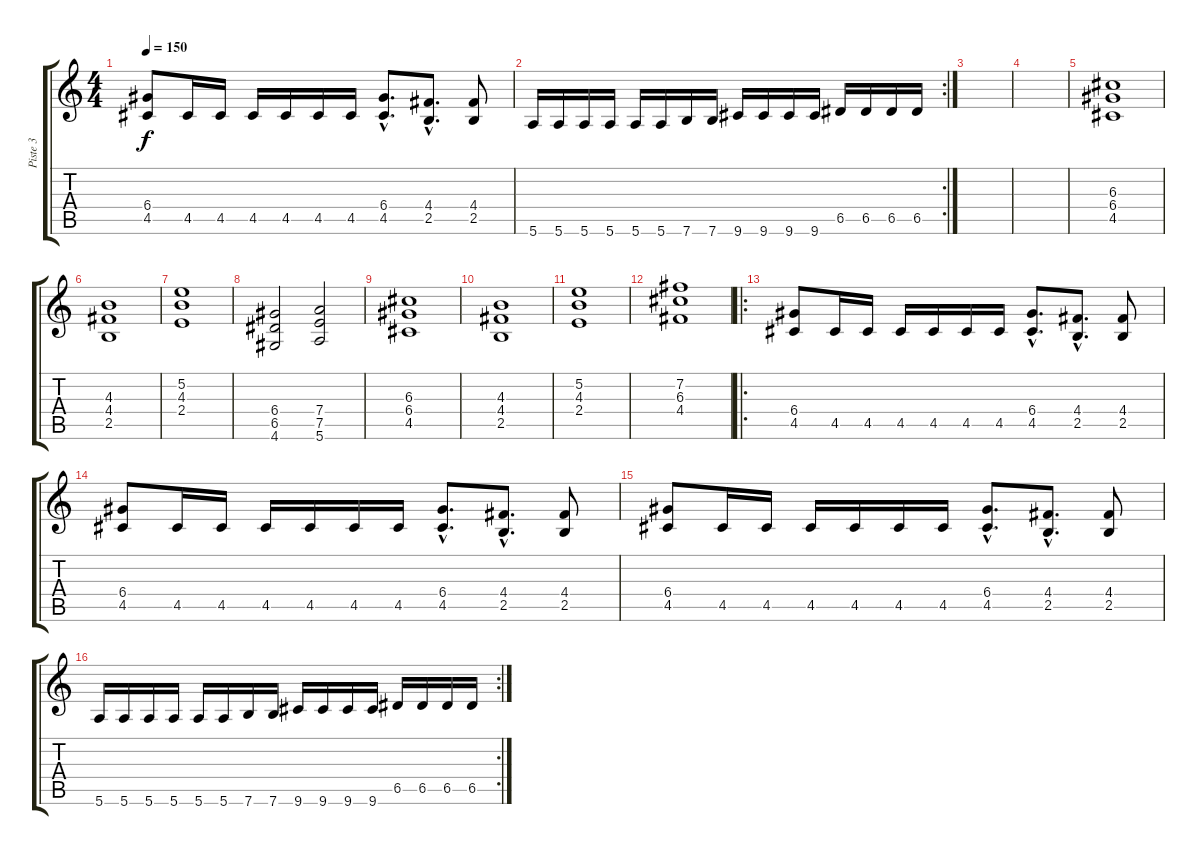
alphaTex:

\track ("Piste 3" "Piste 3") {instrument distortionguitar}
\staff {score tabs}
\tuning (E4 B3 G3 D3 A2 E2) {hide}
\ts (4 4)
\tempo 150
\clef g2
\ks c
(6.4 4.5).8{dy f} 4.5.16 4.5.16 4.5.16 4.5.16 4.5.16 4.5.16 (6.4{hac} 4.5{hac}).8{d} (4.4{hac} 2.5{hac}).8{d} (4.4 2.5).8 |
\rc 2
5.6.16 5.6.16 5.6.16 5.6.16 5.6.16 5.6.16 7.6.16 7.6.16 9.6.16 9.6.16 9.6.16 9.6.16 6.5.16 6.5.16 6.5.16 6.5.16 |
|
|
(6.3 6.4 4.5).1 |
(4.3 4.4 2.5).1 |
(5.2 4.3 2.4).1 |
(6.4 6.5 4.6).2 (7.4 7.5 5.6).2 |
(6.3 6.4 4.5).1 |
(4.3 4.4 2.5).1 |
(5.2 4.3 2.4).1 |
(7.2 6.3 4.4).1 |
\ro
(6.4 4.5).8 4.5.16 4.5.16 4.5.16 4.5.16 4.5.16 4.5.16 (6.4{hac} 4.5{hac}).8{d} (4.4{hac} 2.5{hac}).8{d} (4.4 2.5).8 |
(6.4 4.5).8 4.5.16 4.5.16 4.5.16 4.5.16 4.5.16 4.5.16 (6.4{hac} 4.5{hac}).8{d} (4.4{hac} 2.5{hac}).8{d} (4.4 2.5).8 |
(6.4 4.5).8 4.5.16 4.5.16 4.5.16 4.5.16 4.5.16 4.5.16 (6.4{hac} 4.5{hac}).8{d} (4.4{hac} 2.5{hac}).8{d} (4.4 2.5).8 |
\rc 2
5.6.16 5.6.16 5.6.16 5.6.16 5.6.16 5.6.16 7.6.16 7.6.16 9.6.16 9.6.16 9.6.16 9.6.16 6.5.16 6.5.16 6.5.16 6.5.16
